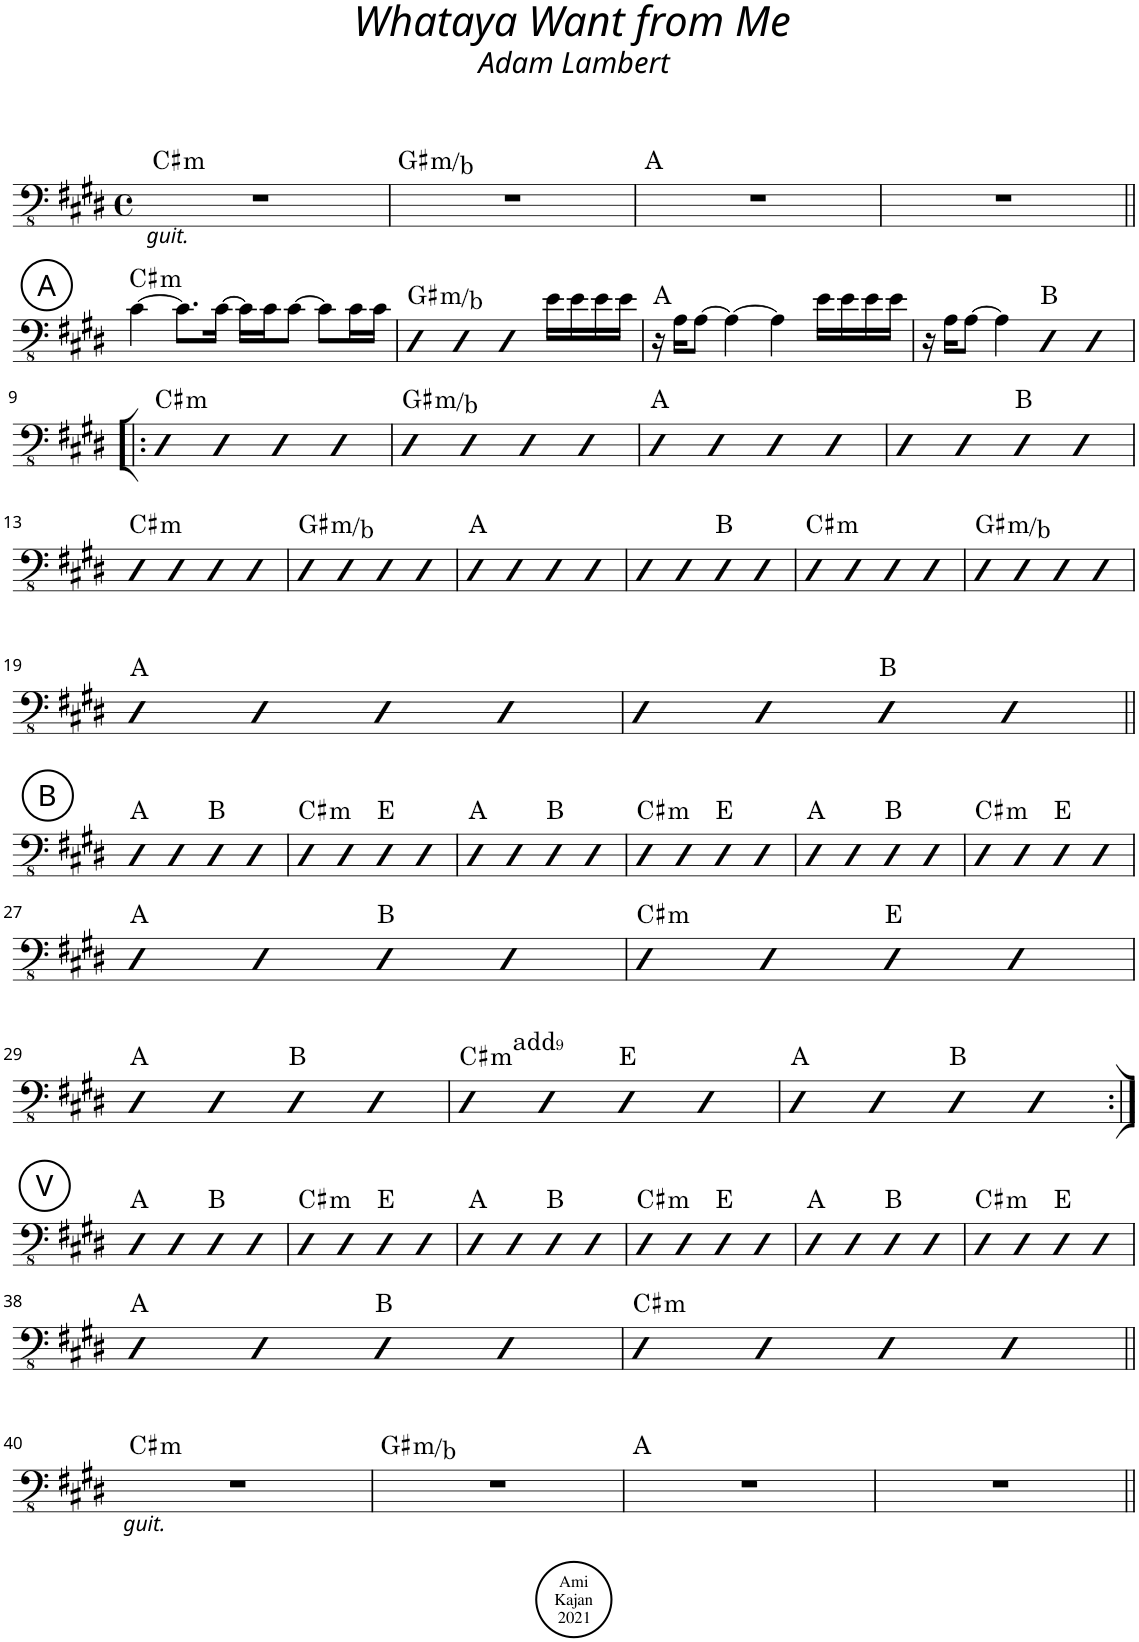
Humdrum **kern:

**kern	**harte
*part1	*part1
*staff1	*
*I"Acoustic Bass	*
*I'Bass	*
*clefFv4	*
*k[f#c#g#d#]	*
*M4/4	*
*met(c)	*
=1	=1
!LO:TX:b:i:t=guit.	!LO:H:kt=m
1r	C#:min
=2	=2
!	!LO:H:kt=m
1r	G#:min/b3
=3	=3
1r	A:maj
=4	=4
1r	.
!!LO:LB:g=z
!!LO:REH:place=s1:a:cj:enc=circle:fs=14:t=A
=5||	=5||
!	!LO:H:kt=m
[4C#\	C#:min
8.C#\L]	.
[16C#\Jk	.
16C#\LL]	.
16C#\J	.
[8C#\J	.
8C#\L]	.
16C#\L	.
16C#\JJ	.
=6	=6
!	!LO:H:kt=m
4EE	G#:min/b3
4EE	.
4EE	.
16E\LL	.
16E\	.
16E\	.
16E\JJ	.
=7	=7
16r	A:maj
16AA\KL	.
[8AA\J	.
4AA\_	.
4AA\]	.
16E\LL	.
16E\	.
16E\	.
16E\JJ	.
=8	=8
16r	.
16AA\KL	.
[8AA\J	.
4AA\]	.
4EE	B:maj
4EE	.
!!LO:LB:g=z
=9!|:	=9!|:
!	!LO:H:kt=m
4EE	C#:min
4EE	.
4EE	.
4EE	.
=10	=10
!	!LO:H:kt=m
4EE	G#:min/b3
4EE	.
4EE	.
4EE	.
=11	=11
4EE	A:maj
4EE	.
4EE	.
4EE	.
=12	=12
4EE	.
4EE	.
4EE	B:maj
4EE	.
!!LO:LB:g=z
=13	=13
!	!LO:H:kt=m
4EE	C#:min
4EE	.
4EE	.
4EE	.
=14	=14
!	!LO:H:kt=m
4EE	G#:min/b3
4EE	.
4EE	.
4EE	.
=15	=15
4EE	A:maj
4EE	.
4EE	.
4EE	.
=16	=16
4EE	.
4EE	.
4EE	B:maj
4EE	.
=17	=17
!	!LO:H:kt=m
4EE	C#:min
4EE	.
4EE	.
4EE	.
=18	=18
!	!LO:H:kt=m
4EE	G#:min/b3
4EE	.
4EE	.
4EE	.
!!LO:LB:g=z
=19	=19
4EE	A:maj
4EE	.
4EE	.
4EE	.
=20	=20
4EE	.
4EE	.
4EE	B:maj
4EE	.
!!LO:LB:g=z
!!LO:REH:place=s1:a:cj:enc=circle:fs=14:t=B
=21||	=21||
4EE	A:maj
4EE	.
4EE	B:maj
4EE	.
=22	=22
!	!LO:H:kt=m
4EE	C#:min
4EE	.
4EE	E:maj
4EE	.
=23	=23
4EE	A:maj
4EE	.
4EE	B:maj
4EE	.
=24	=24
!	!LO:H:kt=m
4EE	C#:min
4EE	.
4EE	E:maj
4EE	.
=25	=25
4EE	A:maj
4EE	.
4EE	B:maj
4EE	.
=26	=26
!	!LO:H:kt=m
4EE	C#:min
4EE	.
4EE	E:maj
4EE	.
!!LO:LB:g=z
=27	=27
4EE	A:maj
4EE	.
4EE	B:maj
4EE	.
=28	=28
!	!LO:H:kt=m
4EE	C#:min
4EE	.
4EE	E:maj
4EE	.
!!LO:LB:g=z
=29	=29
4EE	A:maj
4EE	.
4EE	B:maj
4EE	.
=30	=30
!	!LO:H:kt=m
4EE	C#:min(9)
4EE	.
4EE	E:maj
4EE	.
=31	=31
4EE	A:maj
4EE	.
4EE	B:maj
4EE	.
!!LO:LB:g=z
!!LO:REH:place=s1:a:cj:enc=circle:fs=14:t=V
=32:|!	=32:|!
4EE	A:maj
4EE	.
4EE	B:maj
4EE	.
=33	=33
!	!LO:H:kt=m
4EE	C#:min
4EE	.
4EE	E:maj
4EE	.
=34	=34
4EE	A:maj
4EE	.
4EE	B:maj
4EE	.
=35	=35
!	!LO:H:kt=m
4EE	C#:min
4EE	.
4EE	E:maj
4EE	.
=36	=36
4EE	A:maj
4EE	.
4EE	B:maj
4EE	.
=37	=37
!	!LO:H:kt=m
4EE	C#:min
4EE	.
4EE	E:maj
4EE	.
!!LO:LB:g=z
=38	=38
4EE	A:maj
4EE	.
4EE	B:maj
4EE	.
=39	=39
!	!LO:H:kt=m
4EE	C#:min
4EE	.
4EE	.
4EE	.
!!LO:LB:g=z
=40||	=40||
!LO:TX:b:i:t=guit.	!LO:H:kt=m
1r	C#:min
=41	=41
!	!LO:H:kt=m
1r	G#:min/b3
=42	=42
1r	A:maj
=43	=43
1r	.
=||	=||
*-	*-
